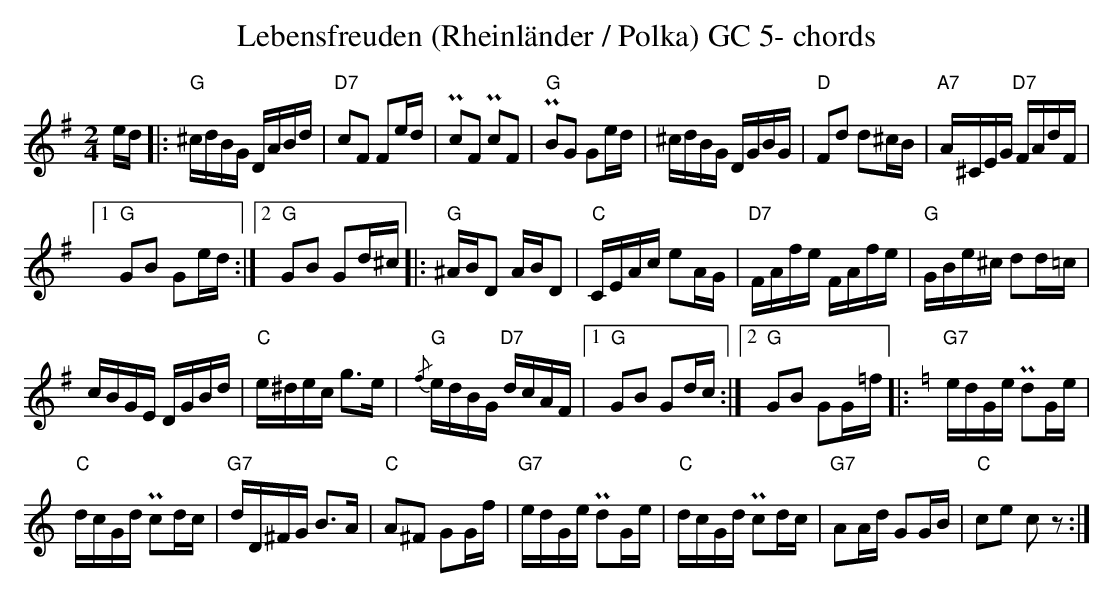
X:1
T:Lebensfreuden (Rheinl\"ander / Polka) GC 5- chords
M:2/4
L:1/16
K:Gmaj%%MIDI gchordon
ed |: "G"^cdBG DABd | "D7"c2F2 F2ed | Pc2F2 Pc2F2 | "G"PB2G2 G2ed | ^cdBG DGBG | "D"F2d2 d2^cB | "A7"A^CEG "D7"FAdF |1
"G"G2B2 G2ed :|2 "G"G2B2 G2d^c |: "G"^ABD2 ABD2 | "C"CEAc e2AG | "D7"FAfe FAfe | "G"GBe^c d2d=c |
cBGE DGBd | "C"e^dec g3e | "G"{/f}edBG "D7"dcAF |1 "G"G2B2 G2dc :|2 "G"G2B2 G2G=f |: [K:Cmaj] "G7"edGe Pd2Ge |
"C"dcGd Pc2dc | "G7"dD^FG B3A | "C"A2^F2 G2Gf | "G7"edGe Pd2Ge | "C"dcGd Pc2dc | "G7"A2Ad G2GB | "C"c2e2 c2z2 :|
